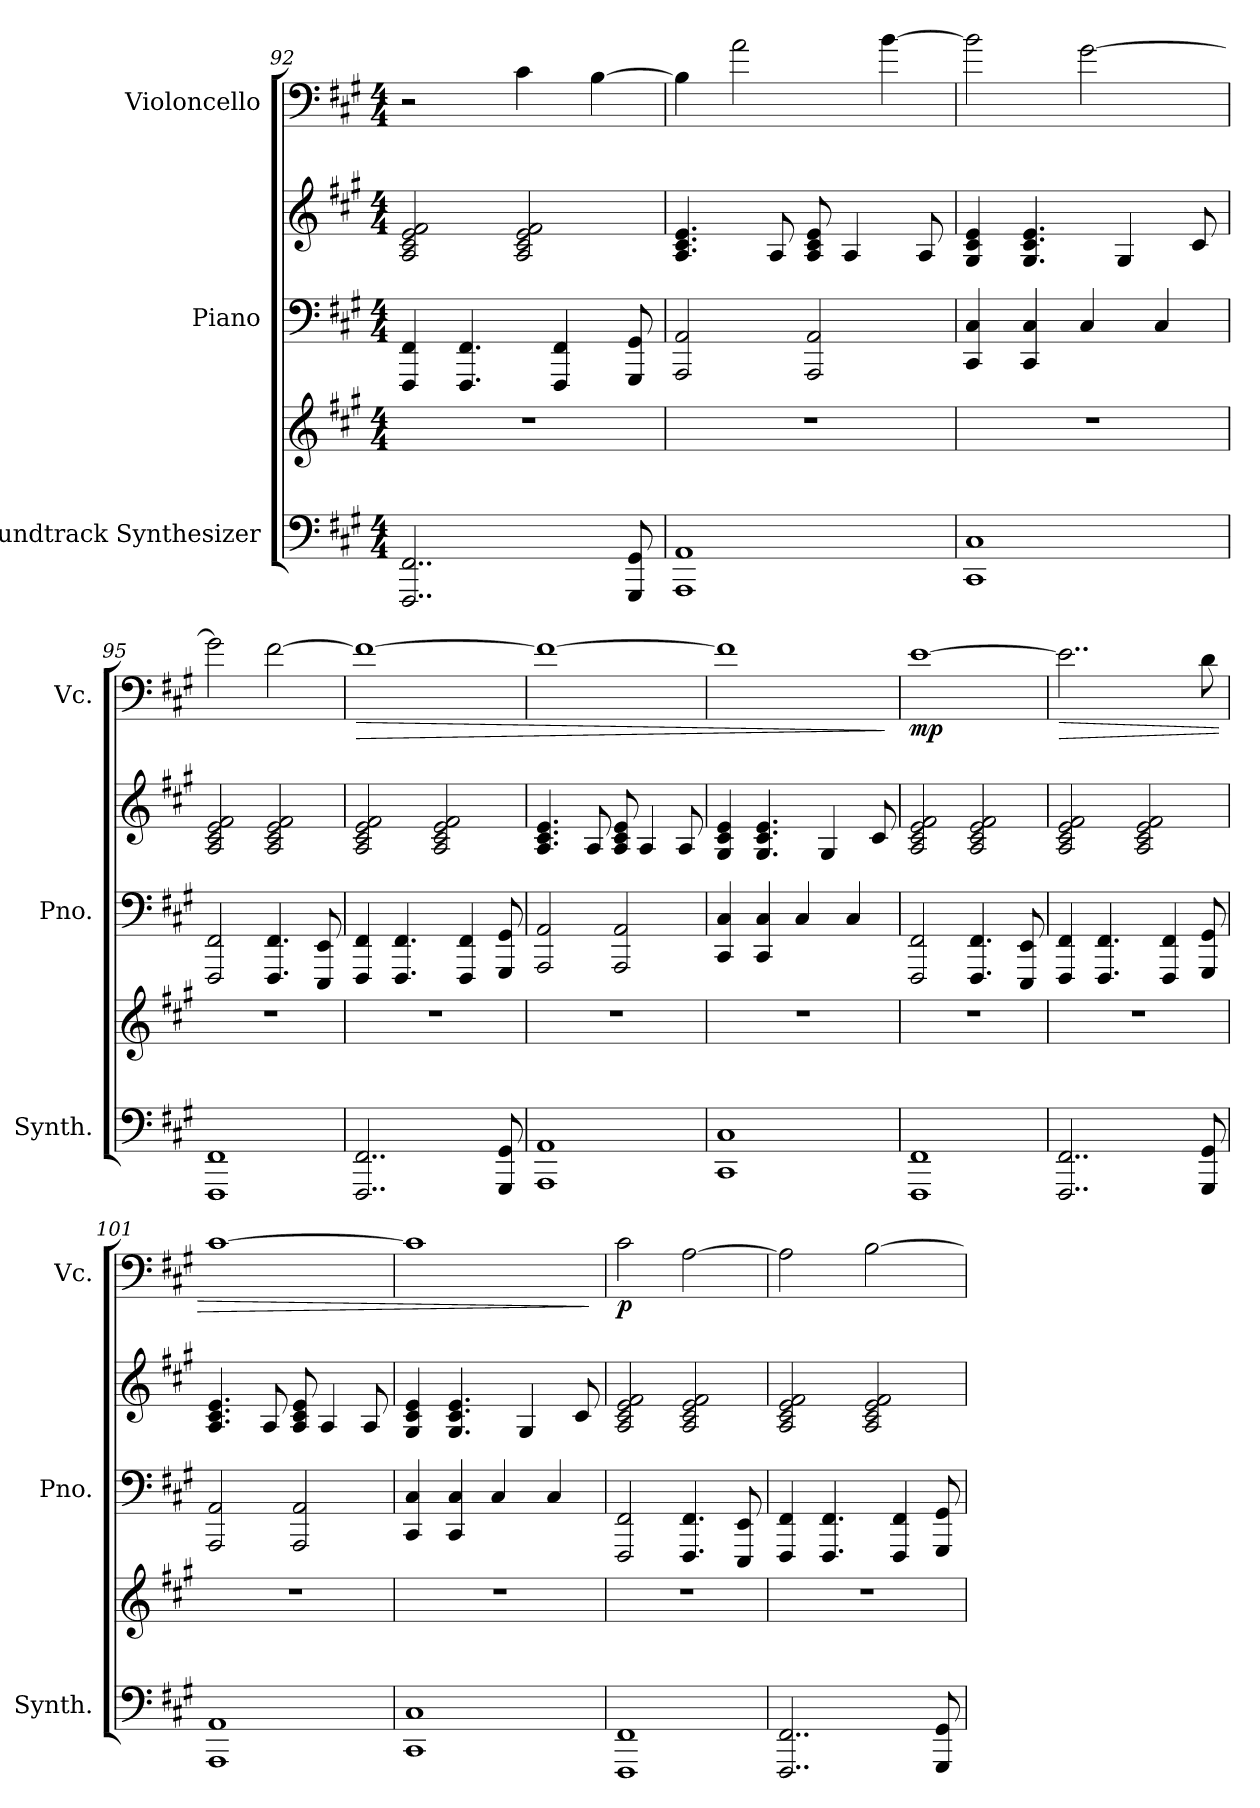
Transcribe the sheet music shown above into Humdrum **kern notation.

**kern	**kern	**kern	**kern	**kern	**dynam
*part3	*part3	*part2	*part2	*part1	*part1
*staff5	*staff4	*staff3	*staff2	*staff1	*staff1
*I"Soundtrack Synthesizer	*	*I"Piano	*	*I"Violoncello	*
*I'Synth.	*	*I'Pno.	*	*I'Vc.	*
*clefF4	*clefG2	*clefF4	*clefG2	*clefF4	*
*k[f#c#g#]	*k[f#c#g#]	*k[f#c#g#]	*k[f#c#g#]	*k[f#c#g#]	*
*M4/4	*M4/4	*M4/4	*M4/4	*M4/4	*
=92	=92	=92	=92	=92	=92
2..FFF#/ 2..FF#/	1r	4FFF#/ 4FF#/	2A/ 2c#/ 2e/ 2f#/	2r	.
.	.	4.FFF#/ 4.FF#/	.	.	.
.	.	.	2A/ 2c#/ 2e/ 2f#/	4c#\	.
.	.	4FFF#/ 4FF#/	.	.	.
.	.	.	.	[4B\	.
8GGG#/ 8GG#/	.	8GGG#/ 8GG#/	.	.	.
=93	=93	=93	=93	=93	=93
1AAA 1AA	1r	2AAA/ 2AA/	4.A/ 4.c#/ 4.e/	4B\]	.
.	.	.	.	2a\	.
.	.	.	8A/	.	.
.	.	2AAA/ 2AA/	8A/ 8c#/ 8e/	.	.
.	.	.	4A/	.	.
.	.	.	.	[4b\	.
.	.	.	8A/	.	.
!!LO:LB:g=z
=94	=94	=94	=94	=94	=94
1CC# 1C#	1r	4CC#/ 4C#/	4G#/ 4c#/ 4e/	2b\]	.
.	.	4CC#/ 4C#/	4.G#/ 4.c#/ 4.e/	.	.
.	.	4C#/	.	[2g#\	.
.	.	.	4G#/	.	.
.	.	4C#/	.	.	.
.	.	.	8c#/	.	.
=95	=95	=95	=95	=95	=95
1FFF# 1FF#	1r	2FFF#/ 2FF#/	2A/ 2c#/ 2e/ 2f#/	2g#\]	.
.	.	4.FFF#/ 4.FF#/	2A/ 2c#/ 2e/ 2f#/	[2f#\	.
.	.	8EEE/ 8EE/	.	.	.
=96	=96	=96	=96	=96	=96
!	!	!	!	!	!LO:HP:b
2..FFF#/ 2..FF#/	1r	4FFF#/ 4FF#/	2A/ 2c#/ 2e/ 2f#/	1f#_	>
.	.	4.FFF#/ 4.FF#/	.	.	.
.	.	.	2A/ 2c#/ 2e/ 2f#/	.	.
.	.	4FFF#/ 4FF#/	.	.	.
8GGG#/ 8GG#/	.	8GGG#/ 8GG#/	.	.	.
=97	=97	=97	=97	=97	=97
1AAA 1AA	1r	2AAA/ 2AA/	4.A/ 4.c#/ 4.e/	1f#_	.
.	.	.	8A/	.	.
.	.	2AAA/ 2AA/	8A/ 8c#/ 8e/	.	.
.	.	.	4A/	.	.
.	.	.	8A/	.	.
=98	=98	=98	=98	=98	=98
1CC# 1C#	1r	4CC#/ 4C#/	4G#/ 4c#/ 4e/	1f#]	.
.	.	4CC#/ 4C#/	4.G#/ 4.c#/ 4.e/	.	.
.	.	4C#/	.	.	.
.	.	.	4G#/	.	.
.	.	4C#/	.	.	.
.	.	.	8c#/	.	.
.	.	.	.	.	]
=99	=99	=99	=99	=99	=99
!	!	!	!	!	!LO:DY:b
1FFF# 1FF#	1r	2FFF#/ 2FF#/	2A/ 2c#/ 2e/ 2f#/	[1e	mp
.	.	4.FFF#/ 4.FF#/	2A/ 2c#/ 2e/ 2f#/	.	.
.	.	8EEE/ 8EE/	.	.	.
!!LO:PB:g=z
=100	=100	=100	=100	=100	=100
!	!	!	!	!	!LO:HP:b
2..FFF#/ 2..FF#/	1r	4FFF#/ 4FF#/	2A/ 2c#/ 2e/ 2f#/	2..e\]	>
.	.	4.FFF#/ 4.FF#/	.	.	.
.	.	.	2A/ 2c#/ 2e/ 2f#/	.	.
.	.	4FFF#/ 4FF#/	.	.	.
8GGG#/ 8GG#/	.	8GGG#/ 8GG#/	.	8d\	.
=101	=101	=101	=101	=101	=101
1AAA 1AA	1r	2AAA/ 2AA/	4.A/ 4.c#/ 4.e/	[1c#	.
.	.	.	8A/	.	.
.	.	2AAA/ 2AA/	8A/ 8c#/ 8e/	.	.
.	.	.	4A/	.	.
.	.	.	8A/	.	.
=102	=102	=102	=102	=102	=102
1CC# 1C#	1r	4CC#/ 4C#/	4G#/ 4c#/ 4e/	1c#]	.
.	.	4CC#/ 4C#/	4.G#/ 4.c#/ 4.e/	.	.
.	.	4C#/	.	.	.
.	.	.	4G#/	.	.
.	.	4C#/	.	.	.
.	.	.	8c#/	.	.
.	.	.	.	.	]
=103	=103	=103	=103	=103	=103
!	!	!	!	!	!LO:DY:b
1FFF# 1FF#	1r	2FFF#/ 2FF#/	2A/ 2c#/ 2e/ 2f#/	2c#\	p
.	.	4.FFF#/ 4.FF#/	2A/ 2c#/ 2e/ 2f#/	[2A\	.
.	.	8EEE/ 8EE/	.	.	.
=104	=104	=104	=104	=104	=104
2..FFF#/ 2..FF#/	1r	4FFF#/ 4FF#/	2A/ 2c#/ 2e/ 2f#/	2A\]	.
.	.	4.FFF#/ 4.FF#/	.	.	.
.	.	.	2A/ 2c#/ 2e/ 2f#/	[2B\	.
.	.	4FFF#/ 4FF#/	.	.	.
8GGG#/ 8GG#/	.	8GGG#/ 8GG#/	.	.	.
=	=	=	=	=	=
*-	*-	*-	*-	*-	*-
